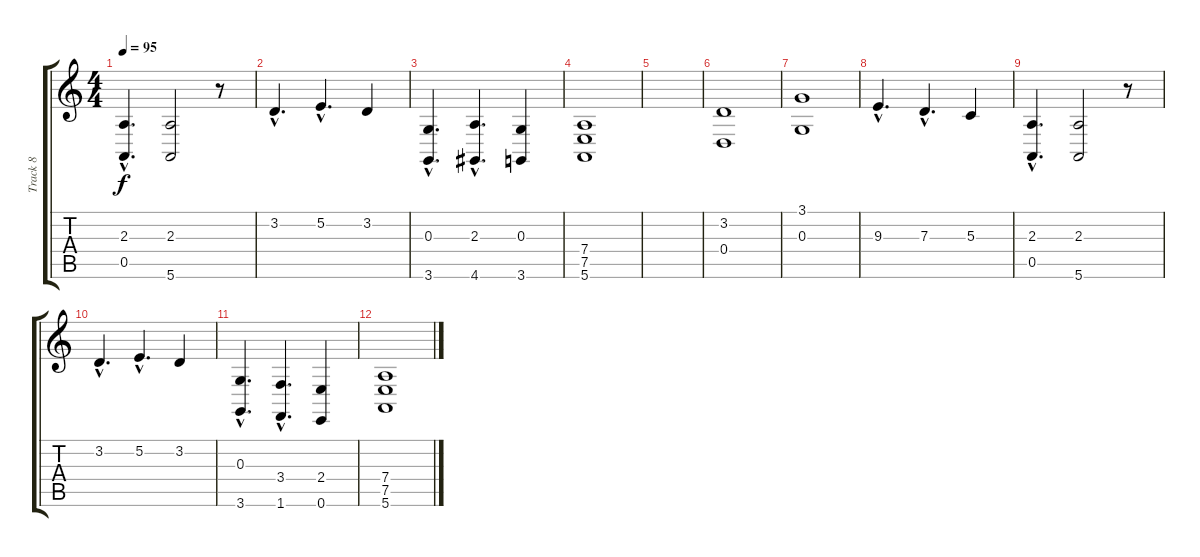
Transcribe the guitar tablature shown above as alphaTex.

\track ("Track 8" "Track 8") {instrument voiceoohs}
\staff {score tabs}
\tuning (E4 B3 G3 D3 A2 E2) {hide}
\ts (4 4)
\tempo 95
\clef g2
\ks c
(2.3{hac} 0.5{hac}).4{d dy f} (2.3 5.6).2 r.8 |
3.2{hac}.4{d} 5.2{hac}.4{d} 3.2.4 |
(0.3{hac} 3.6{hac}).4{d} (2.3{hac} 4.6{hac}).4{d} (0.3 3.6).4 |
(7.4 7.5 5.6).1 |
|
(3.2 0.4).1 |
(3.1 0.3).1 |
9.3{hac}.4{d} 7.3{hac}.4{d} 5.3.4 |
(2.3{hac} 0.5{hac}).4{d} (2.3 5.6).2 r.8 |
3.2{hac}.4{d} 5.2{hac}.4{d} 3.2.4 |
(0.3{hac} 3.6{hac}).4{d} (3.4{hac} 1.6{hac}).4{d} (2.4 0.6).4 |
(7.4 7.5 5.6).1
